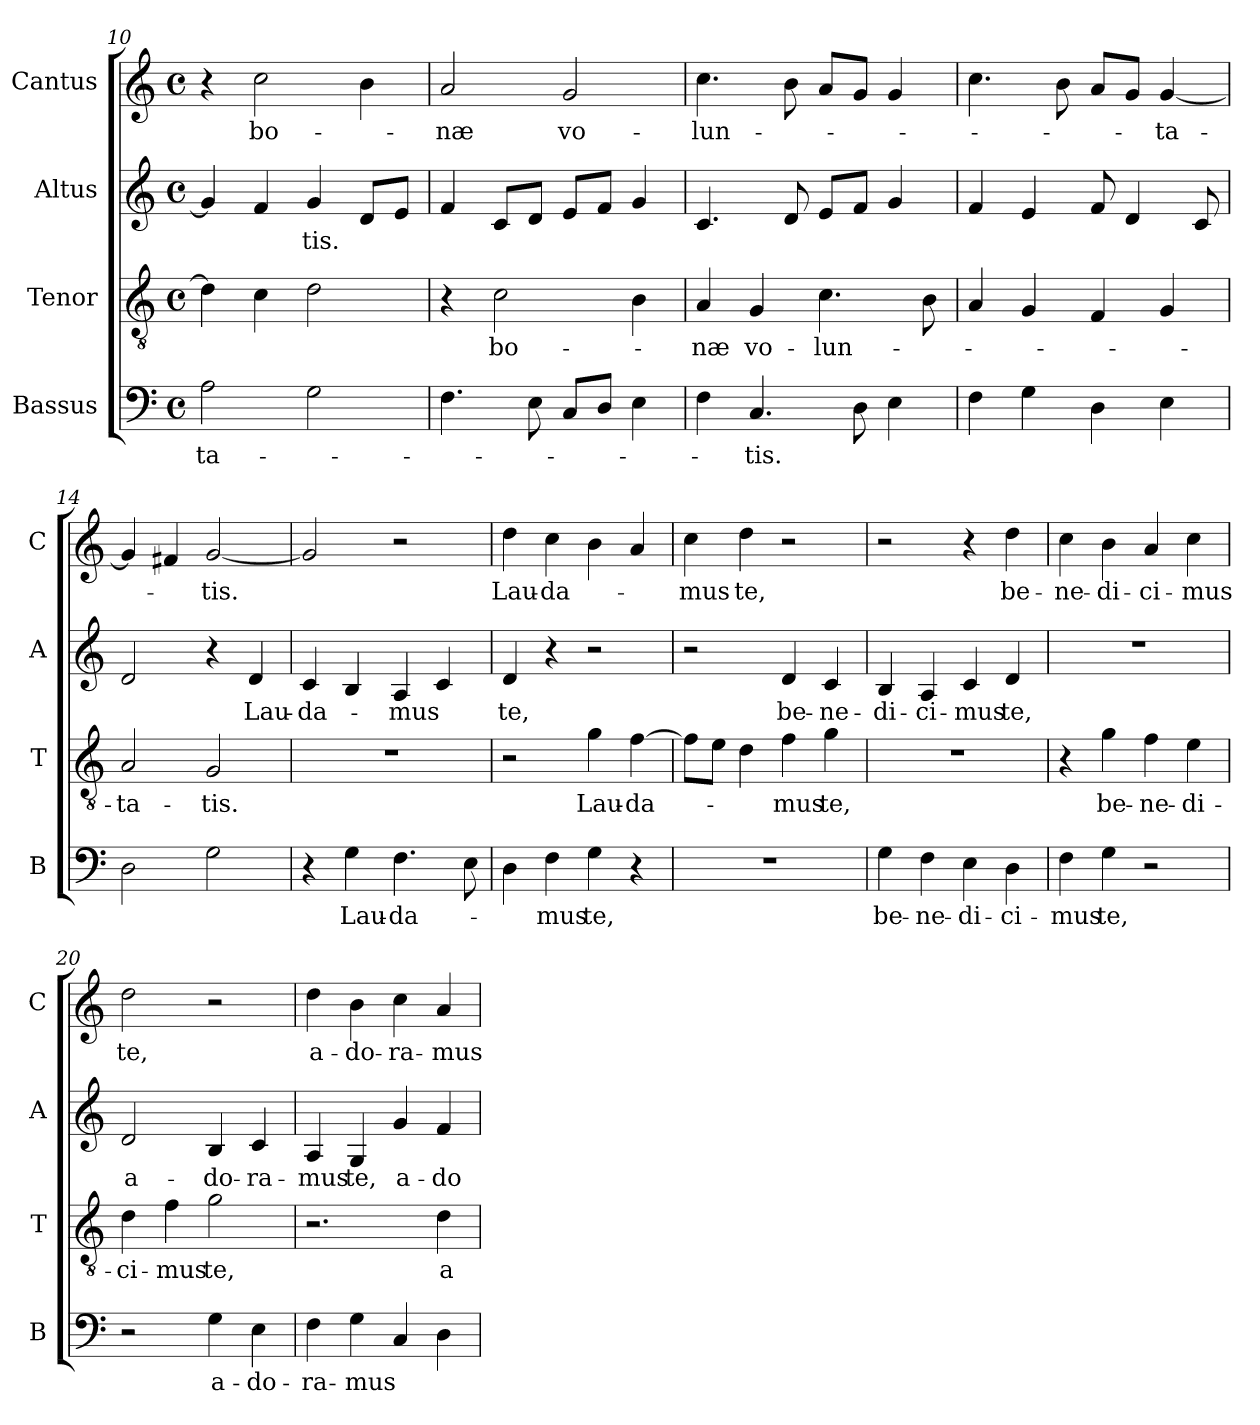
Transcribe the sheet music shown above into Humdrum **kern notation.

**kern	**text	**kern	**text	**kern	**text	**kern	**text
*part4	*part4	*part3	*part3	*part2	*part2	*part1	*part1
*staff4	*staff4	*staff3	*staff3	*staff2	*staff2	*staff1	*staff1
*I"Bassus	*	*I"Tenor	*	*I"Altus	*	*I"Cantus	*
*I'B	*	*I'T	*	*I'A	*	*I'C	*
*clefF4	*	*clefGv2	*	*clefG2	*	*clefG2	*
*k[]	*	*k[]	*	*k[]	*	*k[]	*
*C:	*	*C:	*	*C:	*	*C:	*
*M4/4	*	*M4/4	*	*M4/4	*	*M4/4	*
*met(c)	*	*met(c)	*	*met(c)	*	*met(c)	*
=10	=10	=10	=10	=10	=10	=10	=10
!	!LO:LY:b	!	!	!	!	!	!
2A\	-ta-	4d\]	.	4g/]	.	4r	.
!	!	!	!	!	!	!	!LO:LY:b
.	.	4c\	.	4f/	.	2cc\	bo-
!	!	!	!	!	!LO:LY:b	!	!
2G\	.	2d\	.	4g/	-tis.	.	.
.	.	.	.	8d/L	.	4b\	.
.	.	.	.	8e/J	.	.	.
=11	=11	=11	=11	=11	=11	=11	=11
!	!	!	!	!	!	!	!LO:LY:b
4.F\	.	4r	.	4f/	.	2a/	-næ
!	!	!	!LO:LY:b	!	!	!	!
.	.	2c\	-bo-	8c/L	.	.	.
8E\	.	.	.	8d/J	.	.	.
!	!	!	!	!	!	!	!LO:LY:b
8C/L	.	.	.	8e/L	.	2g/	vo-
8D/J	.	.	.	8f/J	.	.	.
4E\	.	4B\	.	4g/	.	.	.
=12	=12	=12	=12	=12	=12	=12	=12
!	!	!	!LO:LY:b	!	!	!	!
!	!	!	!	!	!	!	!LO:LY:b
4F\	.	4A/	-næ	4.c/	.	4.cc\	-lun-
!	!LO:LY:b	!	!	!	!	!	!
!	!	!	!LO:LY:b	!	!	!	!
4.C/	-tis.	4G/	vo-	.	.	.	.
.	.	.	.	8d/	.	8b\	.
!	!	!	!LO:LY:b	!	!	!	!
.	.	4.c\	-lun-	8e/L	.	8a/L	.
8D\	.	.	.	8f/J	.	8g/J	.
4E\	.	.	.	4g/	.	4g/	.
.	.	8B\	.	.	.	.	.
=13	=13	=13	=13	=13	=13	=13	=13
4F\	.	4A/	.	4f/	.	4.cc\	.
4G\	.	4G/	.	4e/	.	.	.
.	.	.	.	.	.	8b\	.
4D\	.	4F/	.	8f/	.	8a/L	.
.	.	.	.	4d/	.	8g/J	.
!	!	!	!	!	!	!	!LO:LY:b
4E\	.	4G/	.	.	.	[4g/	-ta-
.	.	.	.	8c/	.	.	.
=14	=14	=14	=14	=14	=14	=14	=14
!	!	!	!LO:LY:b	!	!	!	!
2D\	.	2A/	-ta-	2d/	.	4g/]	.
.	.	.	.	.	.	4f#X/	.
!	!	!	!LO:LY:b	!	!	!	!
!	!	!	!	!	!	!	!LO:LY:b
2G\	.	2G/	-tis.	4r	.	[2g/	-tis.
!	!	!	!	!	!LO:LY:b	!	!
.	.	.	.	4d/	Lau-	.	.
!!LO:PB:g=z
=15	=15	=15	=15	=15	=15	=15	=15
!	!	!	!	!	!LO:LY:b	!	!
4r	.	1r	.	4c/	-da-	2g/]	.
!	!LO:LY:b	!	!	!	!	!	!
4G\	Lau-	.	.	4B/	.	.	.
!	!LO:LY:b	!	!	!	!	!	!
!	!	!	!	!	!LO:LY:b	!	!
4.F\	-da-	.	.	4A/	-mus	2r	.
.	.	.	.	4c/	.	.	.
8E\	.	.	.	.	.	.	.
=16	=16	=16	=16	=16	=16	=16	=16
!	!	!	!	!	!LO:LY:b	!	!
!	!	!	!	!	!	!	!LO:LY:b
4D\	.	2r	.	4d/	te,	4dd\	Lau-
!	!LO:LY:b	!	!	!	!	!	!
!	!	!	!	!	!	!	!LO:LY:b
4F\	-mus	.	.	4r	.	4cc\	-da-
!	!LO:LY:b	!	!	!	!	!	!
!	!	!	!LO:LY:b	!	!	!	!
4G\	te,	4g\	Lau-	2r	.	4b\	.
!	!	!	!LO:LY:b	!	!	!	!
4r	.	[4f\	-da-	.	.	4a/	.
=17	=17	=17	=17	=17	=17	=17	=17
!	!	!	!	!	!	!	!LO:LY:b
1r	.	8f\L]	.	2r	.	4cc\	-mus
.	.	8e\J	.	.	.	.	.
!	!	!	!	!	!	!	!LO:LY:b
.	.	4d\	.	.	.	4dd\	te,
!	!	!	!LO:LY:b	!	!	!	!
!	!	!	!	!	!LO:LY:b	!	!
.	.	4f\	-mus	4d/	be-	2r	.
!	!	!	!LO:LY:b	!	!	!	!
!	!	!	!	!	!LO:LY:b	!	!
.	.	4g\	te,	4c/	-ne-	.	.
=18	=18	=18	=18	=18	=18	=18	=18
!	!LO:LY:b	!	!	!	!	!	!
!	!	!	!	!	!LO:LY:b	!	!
4G\	be-	1r	.	4B/	-di-	2r	.
!	!LO:LY:b	!	!	!	!	!	!
!	!	!	!	!	!LO:LY:b	!	!
4F\	-ne-	.	.	4A/	-ci-	.	.
!	!LO:LY:b	!	!	!	!	!	!
!	!	!	!	!	!LO:LY:b	!	!
4E\	-di-	.	.	4c/	-mus	4r	.
!	!LO:LY:b	!	!	!	!	!	!
!	!	!	!	!	!LO:LY:b	!	!
!	!	!	!	!	!	!	!LO:LY:b
4D\	-ci-	.	.	4d/	te,	4dd\	be-
=19	=19	=19	=19	=19	=19	=19	=19
!	!LO:LY:b	!	!	!	!	!	!
!	!	!	!	!	!	!	!LO:LY:b
4F\	-mus	4r	.	1r	.	4cc\	-ne-
!	!LO:LY:b	!	!	!	!	!	!
!	!	!	!LO:LY:b	!	!	!	!
!	!	!	!	!	!	!	!LO:LY:b
4G\	te,	4g\	be-	.	.	4b\	-di-
!	!	!	!LO:LY:b	!	!	!	!
!	!	!	!	!	!	!	!LO:LY:b
2r	.	4f\	-ne-	.	.	4a/	-ci-
!	!	!	!LO:LY:b	!	!	!	!
!	!	!	!	!	!	!	!LO:LY:b
.	.	4e\	-di-	.	.	4cc\	-mus
=20	=20	=20	=20	=20	=20	=20	=20
!	!	!	!LO:LY:b	!	!	!	!
!	!	!	!	!	!LO:LY:b	!	!
!	!	!	!	!	!	!	!LO:LY:b
2r	.	4d\	-ci-	2d/	a-	2dd\	te,
!	!	!	!LO:LY:b	!	!	!	!
.	.	4f\	-mus	.	.	.	.
!	!LO:LY:b	!	!	!	!	!	!
!	!	!	!LO:LY:b	!	!	!	!
!	!	!	!	!	!LO:LY:b	!	!
4G\	a-	2g\	te,	4B/	-do-	2r	.
!	!LO:LY:b	!	!	!	!	!	!
!	!	!	!	!	!LO:LY:b	!	!
4E\	-do-	.	.	4c/	-ra-	.	.
=21	=21	=21	=21	=21	=21	=21	=21
!	!LO:LY:b	!	!	!	!	!	!
!	!	!	!	!	!LO:LY:b	!	!
!	!	!	!	!	!	!	!LO:LY:b
4F\	-ra-	2.r	.	4A/	-mus	4dd\	a-
!	!LO:LY:b	!	!	!	!	!	!
!	!	!	!	!	!LO:LY:b	!	!
!	!	!	!	!	!	!	!LO:LY:b
4G\	-mus	.	.	4G/	te,	4b\	-do-
!	!	!	!	!	!LO:LY:b	!	!
!	!	!	!	!	!	!	!LO:LY:b
4C/	.	.	.	4g/	a-	4cc\	-ra-
!	!	!	!LO:LY:b	!	!	!	!
!	!	!	!	!	!LO:LY:b	!	!
!	!	!	!	!	!	!	!LO:LY:b
4D\	.	4d\	a-	4f/	-do-	4a/	-mus
=	=	=	=	=	=	=	=
*-	*-	*-	*-	*-	*-	*-	*-
